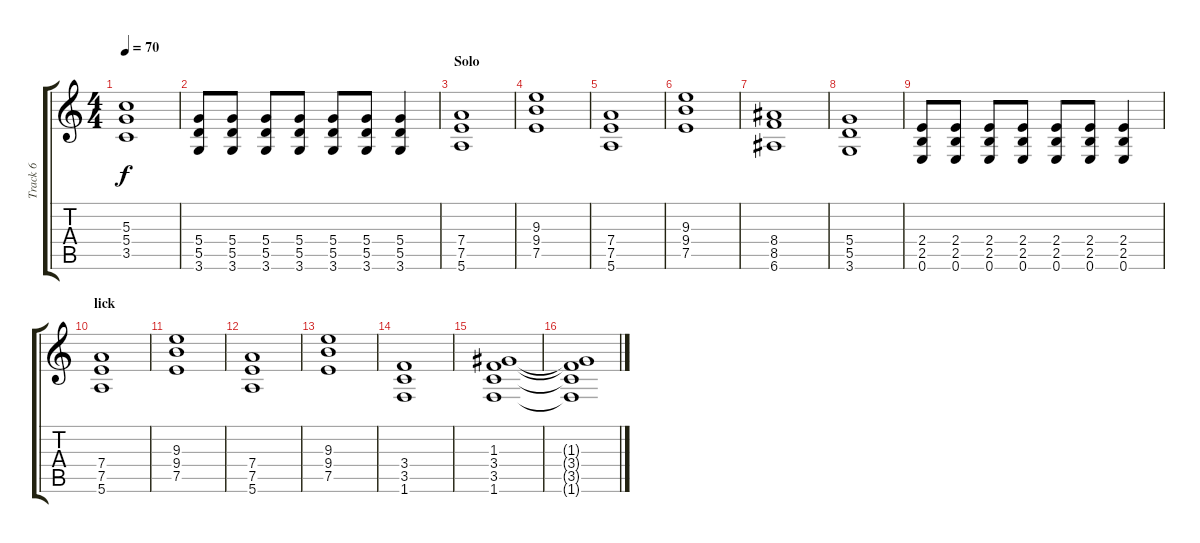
\track ("Track 6" "Track 6") {instrument overdrivenguitar}
\staff {score tabs}
\tuning (E4 B3 G3 D3 A2 E2) {hide}
\ts (4 4)
\tempo 70
\clef g2
\ks c
(5.3 5.4 3.5).1{dy f} |
(5.4 5.5 3.6).8 (5.4 5.5 3.6).8 (5.4 5.5 3.6).8 (5.4 5.5 3.6).8 (5.4 5.5 3.6).8 (5.4 5.5 3.6).8 (5.4 5.5 3.6).4 |
\section ("" "Solo")
(7.4 7.5 5.6).1 |
(9.3 9.4 7.5).1 |
(7.4 7.5 5.6).1 |
(9.3 9.4 7.5).1 |
(8.4 8.5 6.6).1 |
(5.4 5.5 3.6).1 |
(2.4 2.5 0.6).8 (2.4 2.5 0.6).8 (2.4 2.5 0.6).8 (2.4 2.5 0.6).8 (2.4 2.5 0.6).8 (2.4 2.5 0.6).8 (2.4 2.5 0.6).4 |
\section ("" "lick")
(7.4 7.5 5.6).1 |
(9.3 9.4 7.5).1 |
(7.4 7.5 5.6).1 |
(9.3 9.4 7.5).1 |
(3.4 3.5 1.6).1 |
(1.3 3.4 3.5 1.6).1 |
(1.3{t} 3.4{t} 3.5{t} 1.6{t}).1
